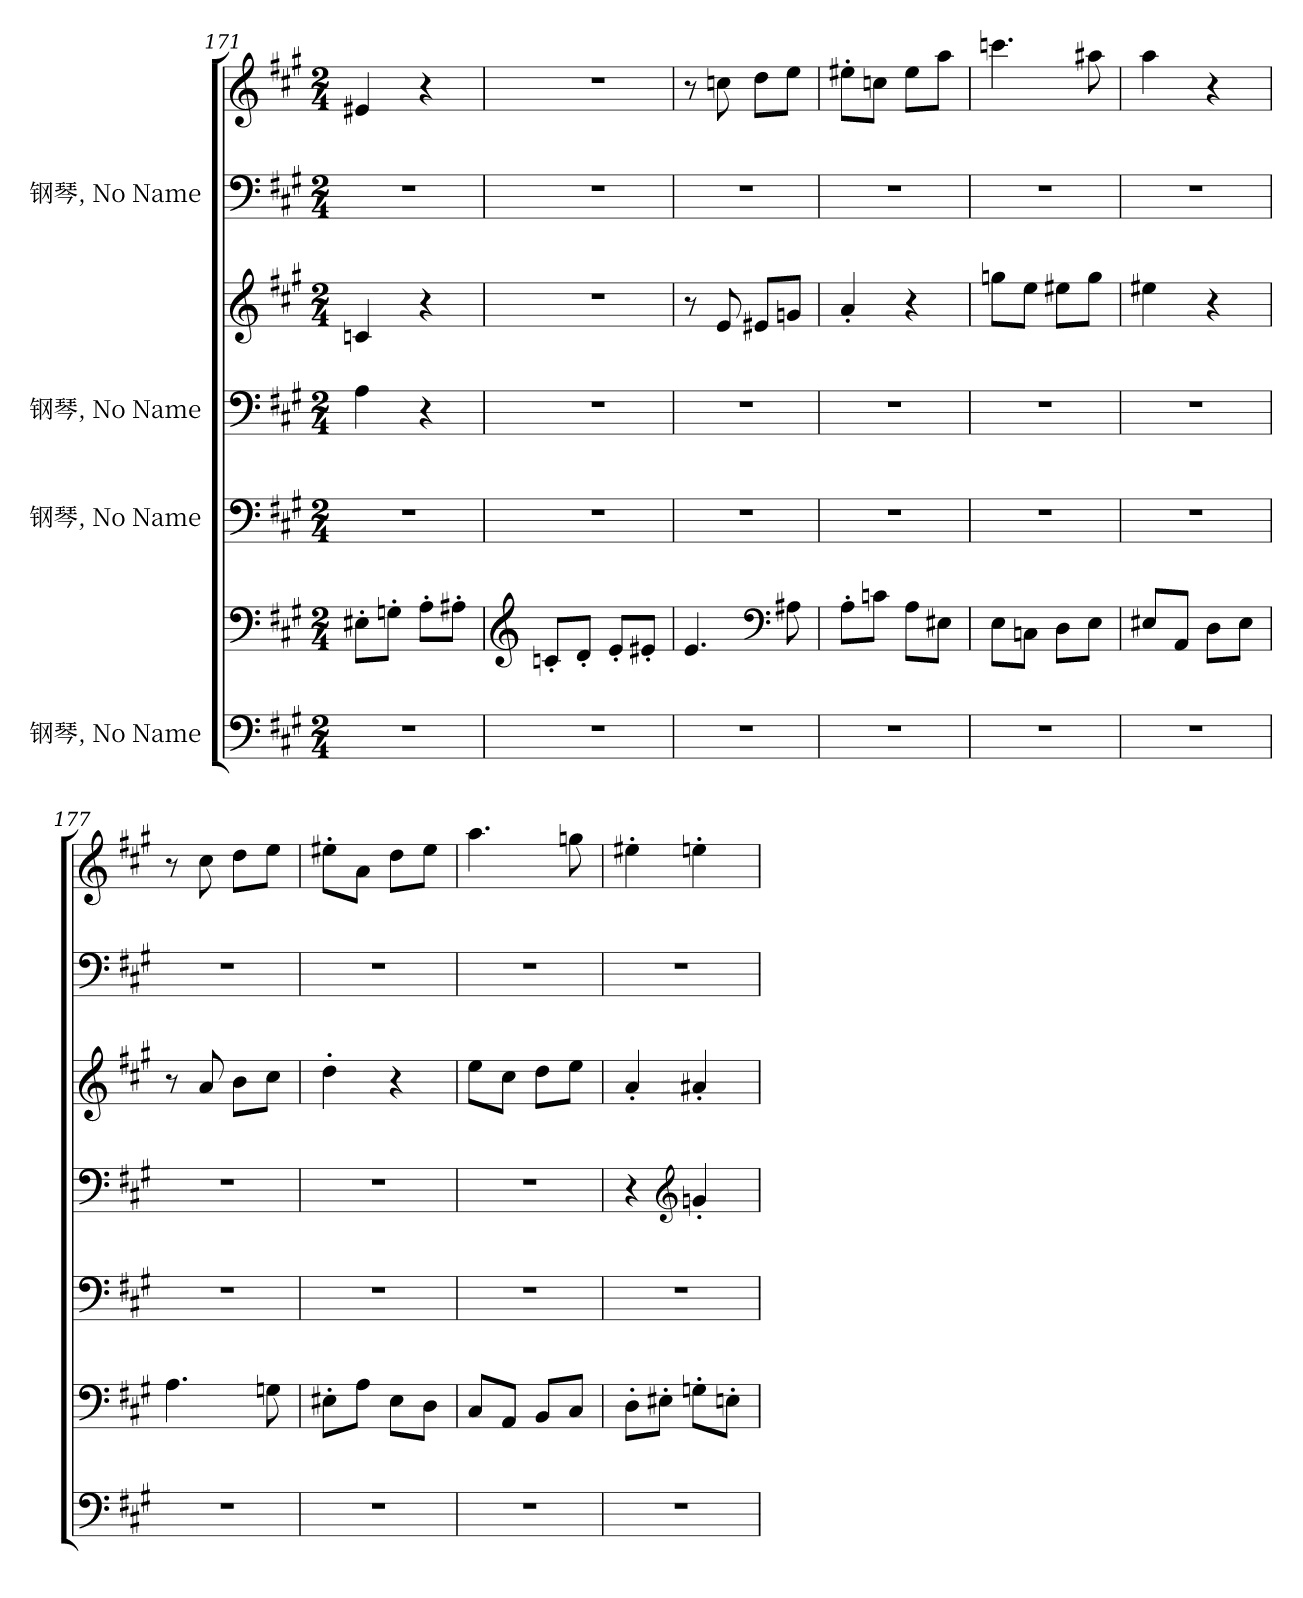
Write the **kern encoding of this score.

**kern	**kern	**kern	**kern	**kern	**kern	**kern
*part4	*part4	*part3	*part2	*part2	*part1	*part1
*staff7	*staff6	*staff5	*staff4	*staff3	*staff2	*staff1
*I"钢琴, No Name	*	*I"钢琴, No Name	*I"钢琴, No Name	*	*I"钢琴, No Name	*
*clefF4	*clefF4	*clefF4	*clefF4	*clefG2	*clefF4	*clefG2
*k[f#c#g#]	*k[f#c#g#]	*k[f#c#g#]	*k[f#c#g#]	*k[f#c#g#]	*k[f#c#g#]	*k[f#c#g#]
*M2/4	*M2/4	*M2/4	*M2/4	*M2/4	*M2/4	*M2/4
=171	=171	=171	=171	=171	=171	=171
2r	8E#X'\L	2r	4A\	4cn/	2r	4e#X/
.	8Gn'\J	.	.	.	.	.
.	8A'\L	.	4r	4r	.	4r
.	8A#X'\J	.	.	.	.	.
=172	=172	=172	=172	=172	=172	=172
*	*clefG2	*	*	*	*	*
2r	8cn'/L	2r	2r	2r	2r	2r
.	8d'/J	.	.	.	.	.
.	8e'/L	.	.	.	.	.
.	8e#X'/J	.	.	.	.	.
=173	=173	=173	=173	=173	=173	=173
*	*	*	*	*	*	*MM136
2r	4.e/	2r	2r	8r	2r	8r
.	.	.	.	8e/	.	8ccn\
.	.	.	.	8e#X/L	.	8dd\L
*	*clefF4	*	*	*	*	*
.	8A#X\	.	.	8gn/J	.	8ee\J
=174	=174	=174	=174	=174	=174	=174
2r	8A'\L	2r	2r	4a'/	2r	8ee#X'\L
.	8cn\J	.	.	.	.	8ccn\J
.	8A\L	.	.	4r	.	8ee#\L
.	8E#X\J	.	.	.	.	8aa\J
!!LO:PB:g=z
=175	=175	=175	=175	=175	=175	=175
*	*	*	*	*	*	*MM136
2r	8E\L	2r	2r	8ggn\L	2r	4.cccn\
.	8Cn\J	.	.	8ee\J	.	.
.	8D\L	.	.	8ee#X\L	.	.
.	8E\J	.	.	8gg\J	.	8aa#X\
=176	=176	=176	=176	=176	=176	=176
2r	8E#X/L	2r	2r	4ee#X\	2r	4aa\
.	8AA/J	.	.	.	.	.
.	8D\L	.	.	4r	.	4r
.	8E#\J	.	.	.	.	.
=177	=177	=177	=177	=177	=177	=177
*	*	*	*	*	*	*MM136
2r	4.A\	2r	2r	8r	2r	8r
.	.	.	.	8a/	.	8cc#\
.	.	.	.	8b\L	.	8dd\L
.	8Gn\	.	.	8cc#\J	.	8ee\J
=178	=178	=178	=178	=178	=178	=178
2r	8E#X'\L	2r	2r	4dd'\	2r	8ee#X'\L
.	8A\J	.	.	.	.	8a\J
.	8E#\L	.	.	4r	.	8dd\L
.	8D\J	.	.	.	.	8ee#\J
=179	=179	=179	=179	=179	=179	=179
*	*	*	*	*	*	*MM136
2r	8C#/L	2r	2r	8ee\L	2r	4.aa\
.	8AA/J	.	.	8cc#\J	.	.
.	8BB/L	.	.	8dd\L	.	.
.	8C#/J	.	.	8ee\J	.	8ggn\
=180	=180	=180	=180	=180	=180	=180
2r	8D'\L	2r	4r	4a'/	2r	4ee#X'\
.	8E#X'\J	.	.	.	.	.
*	*	*	*clefG2	*	*	*
.	8Gn'\L	.	4gn'/	4a#X'/	.	4een'\
.	8En'\J	.	.	.	.	.
=	=	=	=	=	=	=
*-	*-	*-	*-	*-	*-	*-
